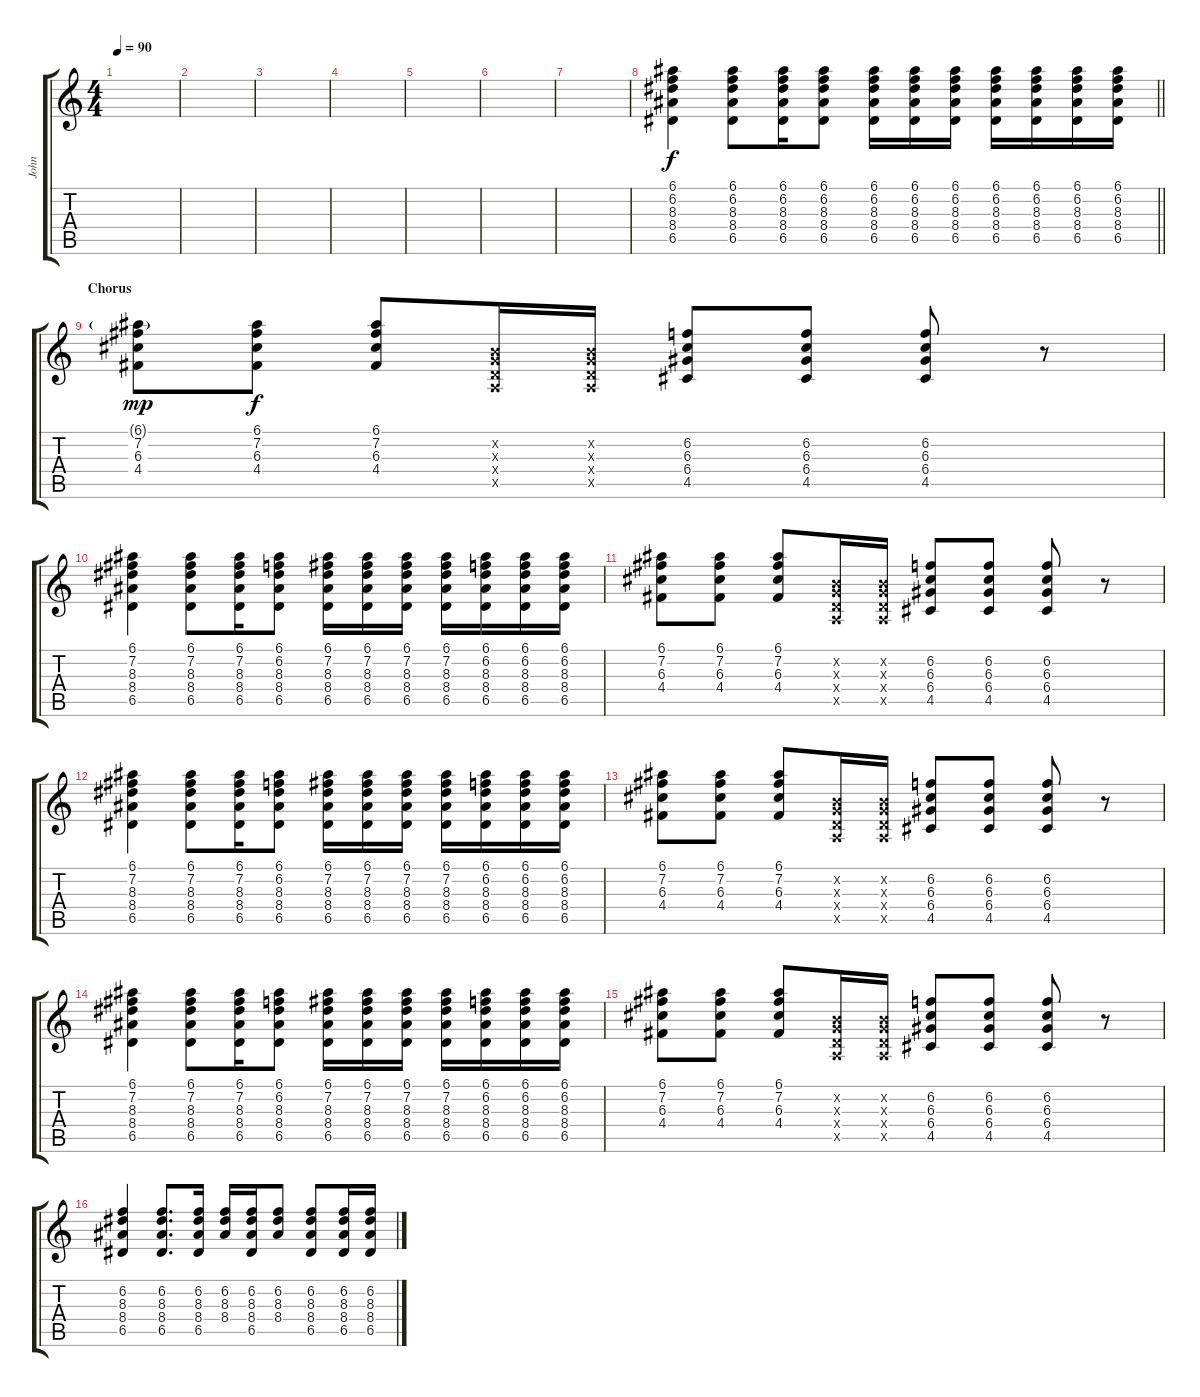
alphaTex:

\track ("John" "John") {instrument overdrivenguitar}
\staff {score tabs}
\tuning (E4 B3 G3 D3 A2 E2) {hide}
\ts (4 4)
\tempo 90
\clef g2
\ks c
|
|
|
|
|
|
|
\barLineRight lightlight
(6.1 6.2 8.3 8.4 6.5).4{instrument electricguitarclean} (6.1 6.2 8.3 8.4 6.5).8 (6.1 6.2 8.3 8.4 6.5).16 (6.1 6.2 8.3 8.4 6.5).8 (6.1 6.2 8.3 8.4 6.5).16 (6.1 6.2 8.3 8.4 6.5).16 (6.1 6.2 8.3 8.4 6.5).16 (6.1 6.2 8.3 8.4 6.5).16 (6.1 6.2 8.3 8.4 6.5).16 (6.1 6.2 8.3 8.4 6.5).16 (6.1 6.2 8.3 8.4 6.5).16 |
\section ("" "Chorus")
(6.1{g} 7.2 6.3 4.4).8{dy mp} (6.1 7.2 6.3 4.4).8{dy f} (6.1 7.2 6.3 4.4).8 (0.2{x} 0.3{x} 0.4{x} 0.5{x}).16 (0.2{x} 0.3{x} 0.4{x} 0.5{x}).16 (6.2 6.3 6.4 4.5).8 (6.2 6.3 6.4 4.5).8 (6.2 6.3 6.4 4.5).8 r.8 |
(6.1 7.2 8.3 8.4 6.5).4 (6.1 7.2 8.3 8.4 6.5).8 (6.1 7.2 8.3 8.4 6.5).16 (6.1 6.2 8.3 8.4 6.5).8 (6.1 7.2 8.3 8.4 6.5).16 (6.1 7.2 8.3 8.4 6.5).16 (6.1 7.2 8.3 8.4 6.5).16 (6.1 7.2 8.3 8.4 6.5).16 (6.1 6.2 8.3 8.4 6.5).16 (6.1 6.2 8.3 8.4 6.5).16 (6.1 6.2 8.3 8.4 6.5).16 |
(6.1 7.2 6.3 4.4).8 (6.1 7.2 6.3 4.4).8 (6.1 7.2 6.3 4.4).8 (0.2{x} 0.3{x} 0.4{x} 0.5{x}).16 (0.2{x} 0.3{x} 0.4{x} 0.5{x}).16 (6.2 6.3 6.4 4.5).8 (6.2 6.3 6.4 4.5).8 (6.2 6.3 6.4 4.5).8 r.8 |
(6.1 7.2 8.3 8.4 6.5).4 (6.1 7.2 8.3 8.4 6.5).8 (6.1 7.2 8.3 8.4 6.5).16 (6.1 6.2 8.3 8.4 6.5).8 (6.1 7.2 8.3 8.4 6.5).16 (6.1 7.2 8.3 8.4 6.5).16 (6.1 7.2 8.3 8.4 6.5).16 (6.1 7.2 8.3 8.4 6.5).16 (6.1 6.2 8.3 8.4 6.5).16 (6.1 6.2 8.3 8.4 6.5).16 (6.1 6.2 8.3 8.4 6.5).16 |
(6.1 7.2 6.3 4.4).8 (6.1 7.2 6.3 4.4).8 (6.1 7.2 6.3 4.4).8 (0.2{x} 0.3{x} 0.4{x} 0.5{x}).16 (0.2{x} 0.3{x} 0.4{x} 0.5{x}).16 (6.2 6.3 6.4 4.5).8 (6.2 6.3 6.4 4.5).8 (6.2 6.3 6.4 4.5).8 r.8 |
(6.1 7.2 8.3 8.4 6.5).4 (6.1 7.2 8.3 8.4 6.5).8 (6.1 7.2 8.3 8.4 6.5).16 (6.1 6.2 8.3 8.4 6.5).8 (6.1 7.2 8.3 8.4 6.5).16 (6.1 7.2 8.3 8.4 6.5).16 (6.1 7.2 8.3 8.4 6.5).16 (6.1 7.2 8.3 8.4 6.5).16 (6.1 6.2 8.3 8.4 6.5).16 (6.1 6.2 8.3 8.4 6.5).16 (6.1 6.2 8.3 8.4 6.5).16 |
(6.1 7.2 6.3 4.4).8 (6.1 7.2 6.3 4.4).8 (6.1 7.2 6.3 4.4).8 (0.2{x} 0.3{x} 0.4{x} 0.5{x}).16 (0.2{x} 0.3{x} 0.4{x} 0.5{x}).16 (6.2 6.3 6.4 4.5).8 (6.2 6.3 6.4 4.5).8 (6.2 6.3 6.4 4.5).8 r.8 |
(6.2 8.3 8.4 6.5).4 (6.2 8.3 8.4 6.5).8{d} (6.2 8.3 8.4 6.5).16 (6.2 8.3 8.4).16 (6.2 8.3 8.4 6.5).16 (6.2 8.3 8.4).8 (6.2 8.3 8.4 6.5).8 (6.2 8.3 8.4 6.5).16 (6.2 8.3 8.4 6.5).16
